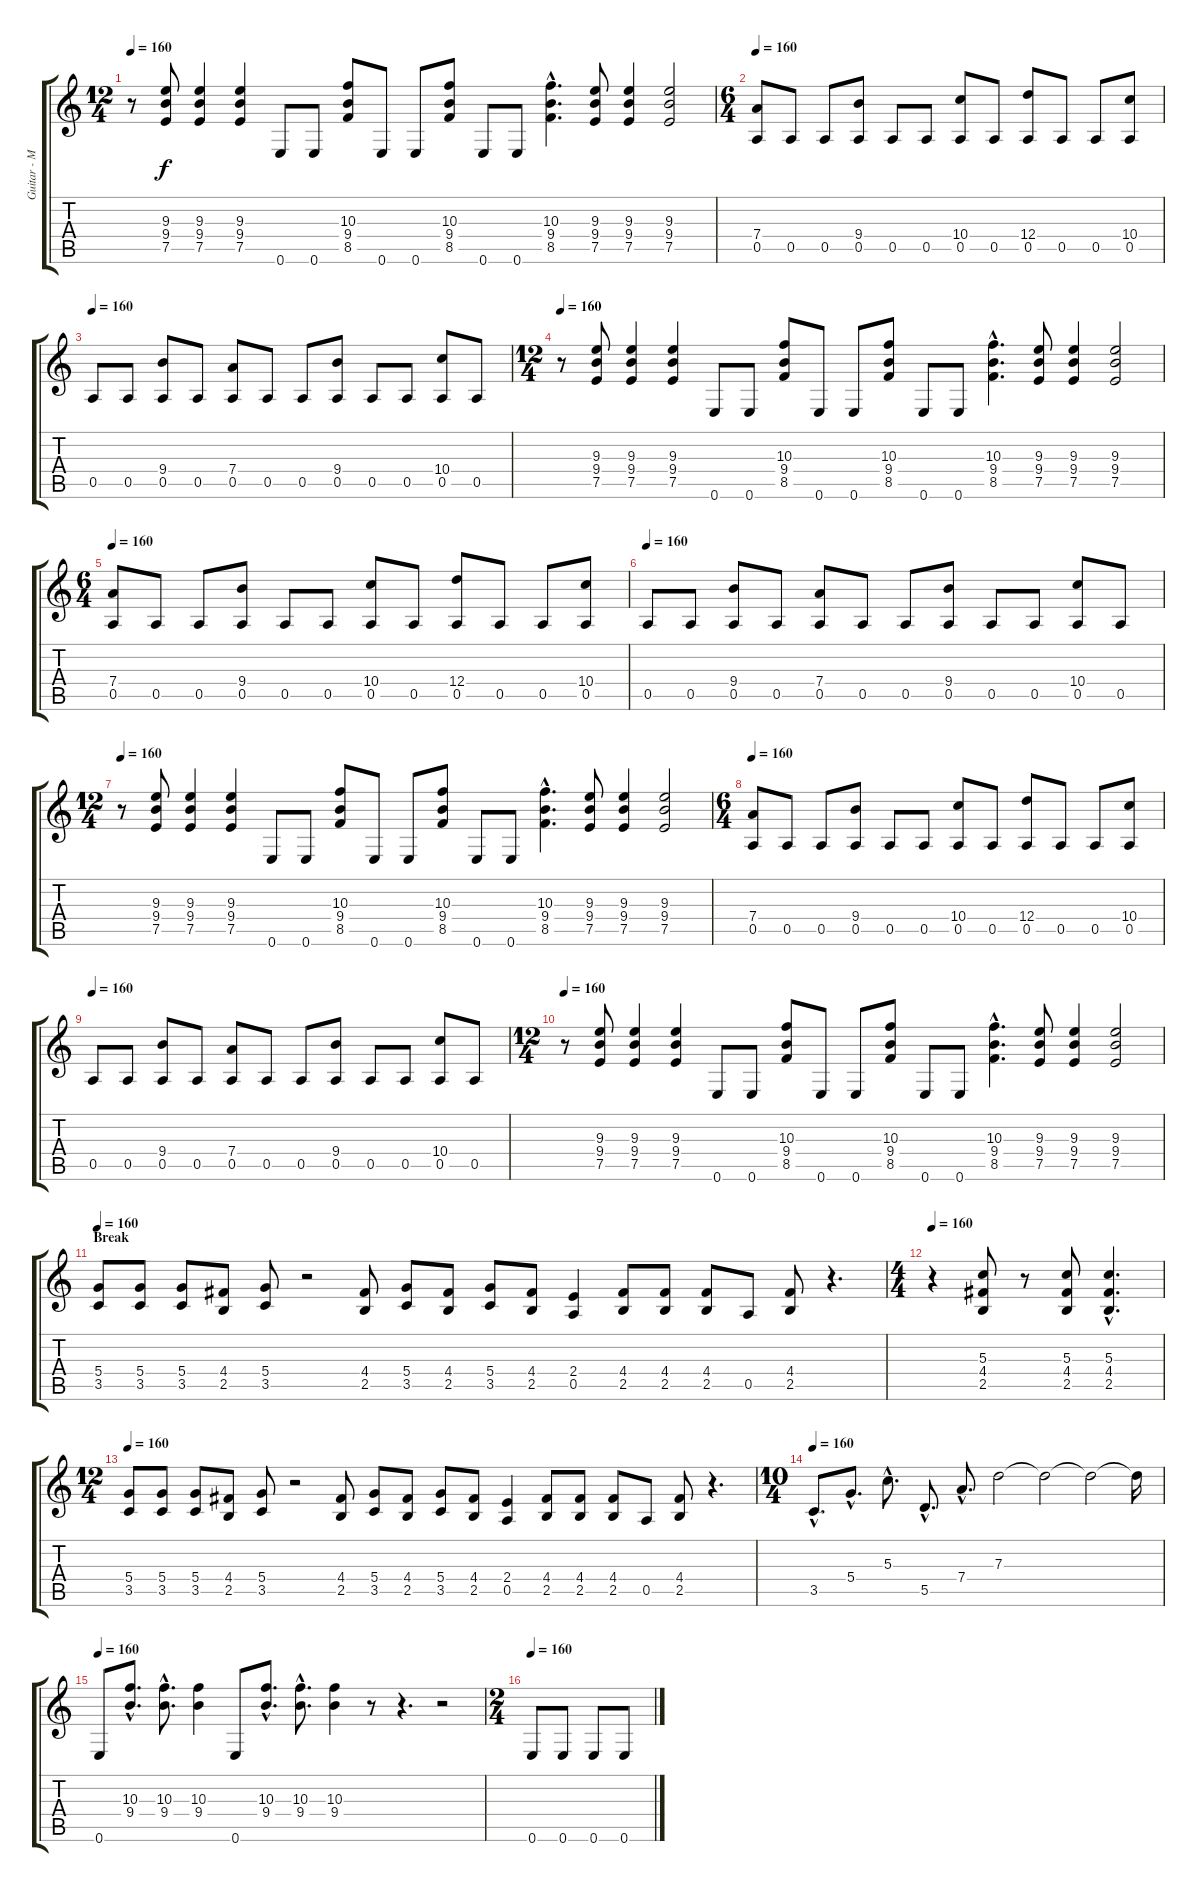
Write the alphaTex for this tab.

\track ("Guitar - Michael Denner" "Guitar - M") {instrument distortionguitar}
\staff {score tabs}
\tuning (E4 B3 G3 D3 A2 E2) {hide}
\ts (12 4)
\tempo 160
\clef g2
\ks c
r.8{dy f} (9.3 9.4 7.5).8 (9.3 9.4 7.5).4 (9.3 9.4 7.5).4 0.6.8 0.6.8 (10.3 9.4 8.5).8 0.6.8 0.6.8 (10.3 9.4 8.5).8 0.6.8 0.6.8 (10.3{hac} 9.4{hac} 8.5{hac}).4{d} (9.3 9.4 7.5).8 (9.3 9.4 7.5).4 (9.3 9.4 7.5).2 |
\ts (6 4)
\tempo 160
(7.4 0.5).8 0.5.8 0.5.8 (9.4 0.5).8 0.5.8 0.5.8 (10.4 0.5).8 0.5.8 (12.4 0.5).8 0.5.8 0.5.8 (10.4 0.5).8 |
\tempo 160
0.5.8 0.5.8 (9.4 0.5).8 0.5.8 (7.4 0.5).8 0.5.8 0.5.8 (9.4 0.5).8 0.5.8 0.5.8 (10.4 0.5).8 0.5.8 |
\ts (12 4)
\tempo 160
r.8 (9.3 9.4 7.5).8 (9.3 9.4 7.5).4 (9.3 9.4 7.5).4 0.6.8 0.6.8 (10.3 9.4 8.5).8 0.6.8 0.6.8 (10.3 9.4 8.5).8 0.6.8 0.6.8 (10.3{hac} 9.4{hac} 8.5{hac}).4{d} (9.3 9.4 7.5).8 (9.3 9.4 7.5).4 (9.3 9.4 7.5).2 |
\ts (6 4)
\tempo 160
(7.4 0.5).8 0.5.8 0.5.8 (9.4 0.5).8 0.5.8 0.5.8 (10.4 0.5).8 0.5.8 (12.4 0.5).8 0.5.8 0.5.8 (10.4 0.5).8 |
\tempo 160
0.5.8 0.5.8 (9.4 0.5).8 0.5.8 (7.4 0.5).8 0.5.8 0.5.8 (9.4 0.5).8 0.5.8 0.5.8 (10.4 0.5).8 0.5.8 |
\ts (12 4)
\tempo 160
r.8 (9.3 9.4 7.5).8 (9.3 9.4 7.5).4 (9.3 9.4 7.5).4 0.6.8 0.6.8 (10.3 9.4 8.5).8 0.6.8 0.6.8 (10.3 9.4 8.5).8 0.6.8 0.6.8 (10.3{hac} 9.4{hac} 8.5{hac}).4{d} (9.3 9.4 7.5).8 (9.3 9.4 7.5).4 (9.3 9.4 7.5).2 |
\ts (6 4)
\tempo 160
(7.4 0.5).8 0.5.8 0.5.8 (9.4 0.5).8 0.5.8 0.5.8 (10.4 0.5).8 0.5.8 (12.4 0.5).8 0.5.8 0.5.8 (10.4 0.5).8 |
\tempo 160
0.5.8 0.5.8 (9.4 0.5).8 0.5.8 (7.4 0.5).8 0.5.8 0.5.8 (9.4 0.5).8 0.5.8 0.5.8 (10.4 0.5).8 0.5.8 |
\ts (12 4)
\tempo 160
r.8 (9.3 9.4 7.5).8 (9.3 9.4 7.5).4 (9.3 9.4 7.5).4 0.6.8 0.6.8 (10.3 9.4 8.5).8 0.6.8 0.6.8 (10.3 9.4 8.5).8 0.6.8 0.6.8 (10.3{hac} 9.4{hac} 8.5{hac}).4{d} (9.3 9.4 7.5).8 (9.3 9.4 7.5).4 (9.3 9.4 7.5).2 |
\section ("" "Break")
\tempo 160
(5.4 3.5).8 (5.4 3.5).8 (5.4 3.5).8 (4.4 2.5).8 (5.4 3.5).8 r.2 (4.4 2.5).8 (5.4 3.5).8 (4.4 2.5).8 (5.4 3.5).8 (4.4 2.5).8 (2.4 0.5).4 (4.4 2.5).8 (4.4 2.5).8 (4.4 2.5).8 0.5.8 (4.4 2.5).8 r.4{d} |
\ts (4 4)
\tempo 160
r.4 (5.3 4.4 2.5).8 r.8 (5.3 4.4 2.5).8 (5.3{hac} 4.4{hac} 2.5{hac}).4{d} |
\ts (12 4)
\tempo 160
(5.4 3.5).8 (5.4 3.5).8 (5.4 3.5).8 (4.4 2.5).8 (5.4 3.5).8 r.2 (4.4 2.5).8 (5.4 3.5).8 (4.4 2.5).8 (5.4 3.5).8 (4.4 2.5).8 (2.4 0.5).4 (4.4 2.5).8 (4.4 2.5).8 (4.4 2.5).8 0.5.8 (4.4 2.5).8 r.4{d} |
\ts (10 4)
\tempo 160
3.5{hac}.8{d} 5.4{hac}.8{d} 5.3{hac}.8{d} 5.5{hac}.8{d} 7.4{hac}.8{d} 7.3.2 7.3{t}.2 7.3{t}.2 7.3{t}.16 |
\tempo 160
0.6.8 (10.3{hac} 9.4{hac}).8{d} (10.3{hac} 9.4{hac}).8{d} (10.3 9.4).4 0.6.8 (10.3{hac} 9.4{hac}).8{d} (10.3{hac} 9.4{hac}).8{d} (10.3 9.4).4 r.8 r.4{d} r.2 |
\ts (2 4)
\tempo 160
0.6.8 0.6.8 0.6.8 0.6.8
